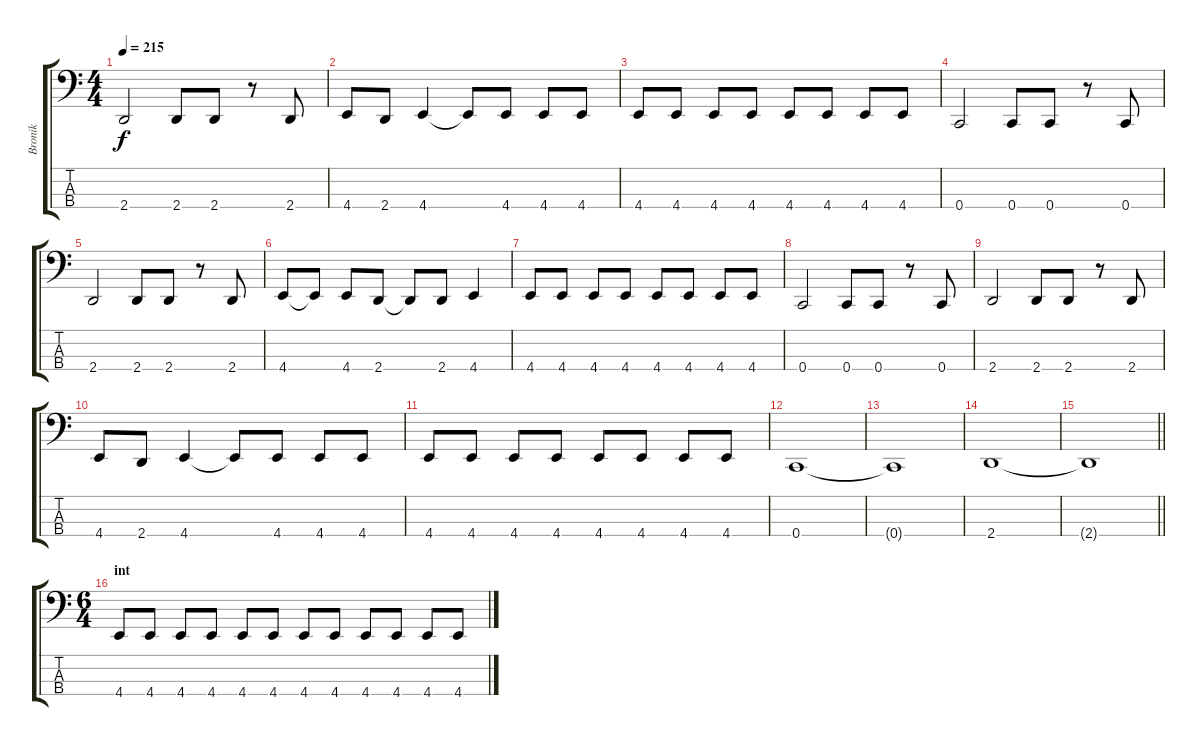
\track ("Bronik" "Bronik") {instrument electricbasspick}
\staff {score tabs}
\tuning (F2 C2 G1 C1) {hide}
\ts (4 4)
\tempo 215
\clef f4
\ks c
2.4.2{dy f} 2.4.8 2.4.8 r.8 2.4.8 |
4.4.8 2.4.8 4.4.4 4.4{t}.8 4.4.8 4.4.8 4.4.8 |
4.4.8 4.4.8 4.4.8 4.4.8 4.4.8 4.4.8 4.4.8 4.4.8 |
0.4.2 0.4.8 0.4.8 r.8 0.4.8 |
2.4.2 2.4.8 2.4.8 r.8 2.4.8 |
4.4.8 4.4{t}.8 4.4.8 2.4.8 2.4{t}.8 2.4.8 4.4.4 |
4.4.8 4.4.8 4.4.8 4.4.8 4.4.8 4.4.8 4.4.8 4.4.8 |
0.4.2 0.4.8 0.4.8 r.8 0.4.8 |
2.4.2 2.4.8 2.4.8 r.8 2.4.8 |
4.4.8 2.4.8 4.4.4 4.4{t}.8 4.4.8 4.4.8 4.4.8 |
4.4.8 4.4.8 4.4.8 4.4.8 4.4.8 4.4.8 4.4.8 4.4.8 |
0.4.1 |
0.4{t}.1 |
2.4.1 |
\barLineRight lightlight
2.4{t}.1 |
\ts (6 4)
\section ("" "int")
4.4.8 4.4.8 4.4.8 4.4.8 4.4.8 4.4.8 4.4.8 4.4.8 4.4.8 4.4.8 4.4.8 4.4.8
